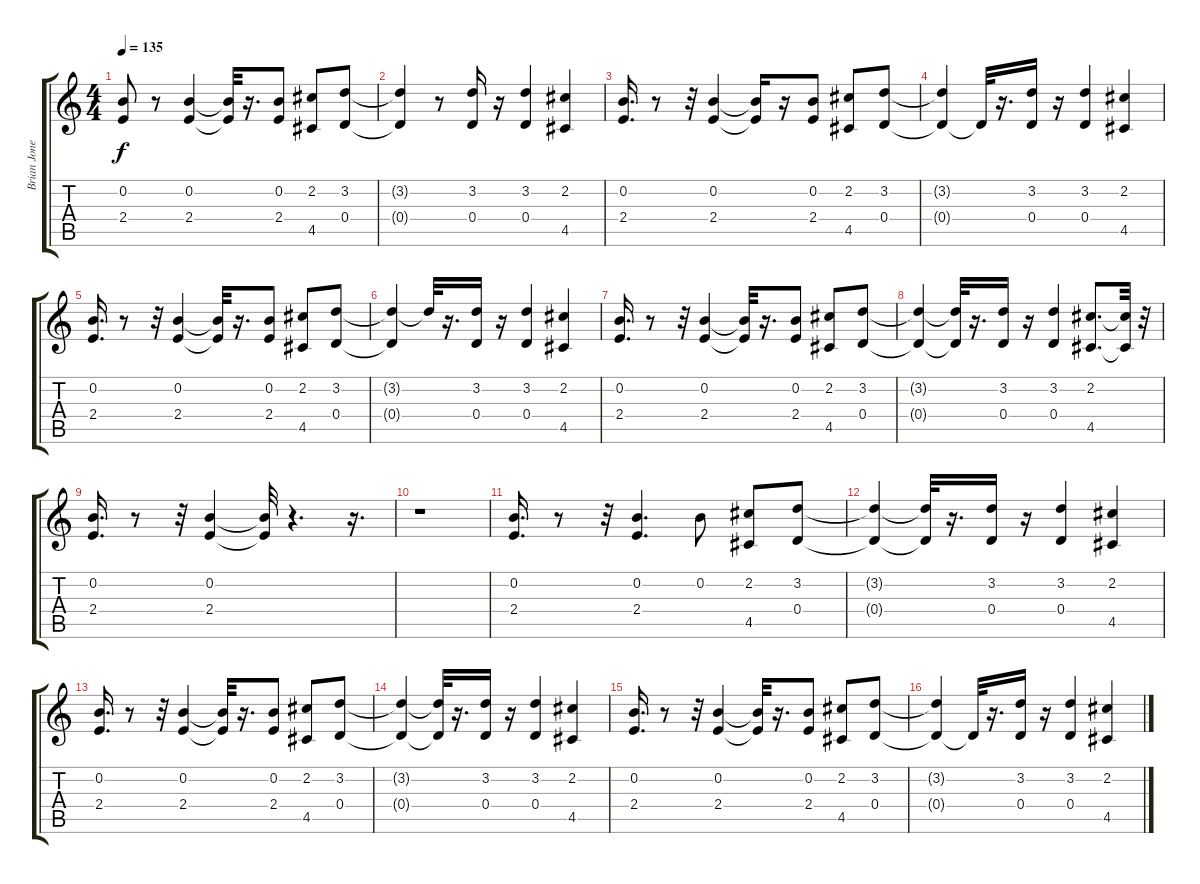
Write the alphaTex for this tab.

\track ("Brian Jones - Rhythm" "Brian Jone") {instrument electricguitarclean}
\staff {score tabs}
\tuning (E4 B3 G3 D3 A2 E2) {hide}
\ts (4 4)
\tempo 135
\clef g2
\ks c
(0.2 2.4).8{dy f} r.8 (0.2 2.4).4 (0.2{t} 2.4{t}).32 r.16{d} (0.2 2.4).8 (2.2 4.5).8 (3.2 0.4).8 |
(3.2{t} 0.4{t}).4 r.8 (3.2 0.4).16 r.16 (3.2 0.4).4 (2.2 4.5).4 |
(0.2 2.4).16{d} r.8 r.32 (0.2 2.4).4 (0.2{t} 2.4{t}).16 r.16 (0.2 2.4).8 (2.2 4.5).8 (3.2 0.4).8 |
(3.2{t} 0.4{t}).4 0.4{t}.32 r.16{d} (3.2 0.4).16 r.16 (3.2 0.4).4 (2.2 4.5).4 |
(0.2 2.4).16{d} r.8 r.32 (0.2 2.4).4 (0.2{t} 2.4{t}).32 r.16{d} (0.2 2.4).8 (2.2 4.5).8 (3.2 0.4).8 |
(3.2{t} 0.4{t}).4 3.2{t}.32 r.16{d} (3.2 0.4).16 r.16 (3.2 0.4).4 (2.2 4.5).4 |
(0.2 2.4).16{d} r.8 r.32 (0.2 2.4).4 (0.2{t} 2.4{t}).32 r.16{d} (0.2 2.4).8 (2.2 4.5).8 (3.2 0.4).8 |
(3.2{t} 0.4{t}).4 (3.2{t} 0.4{t}).32 r.16{d} (3.2 0.4).16 r.16 (3.2 0.4).4 (2.2 4.5).8{d} (2.2{t} 4.5{t}).32 r.32 |
(0.2 2.4).16{d} r.8 r.32 (0.2 2.4).4 (0.2{t} 2.4{t}).32 r.4{d} r.16{d} |
r.1 |
(0.2 2.4).16{d} r.8 r.32 (0.2 2.4).4{d} 0.2.8 (2.2 4.5).8 (3.2 0.4).8 |
(3.2{t} 0.4{t}).4 (3.2{t} 0.4{t}).32 r.16{d} (3.2 0.4).16 r.16 (3.2 0.4).4 (2.2 4.5).4 |
(0.2 2.4).16{d} r.8 r.32 (0.2 2.4).4 (0.2{t} 2.4{t}).32 r.16{d} (0.2 2.4).8 (2.2 4.5).8 (3.2 0.4).8 |
(3.2{t} 0.4{t}).4 (3.2{t} 0.4{t}).32 r.16{d} (3.2 0.4).16 r.16 (3.2 0.4).4 (2.2 4.5).4 |
(0.2 2.4).16{d} r.8 r.32 (0.2 2.4).4 (0.2{t} 2.4{t}).32 r.16{d} (0.2 2.4).8 (2.2 4.5).8 (3.2 0.4).8 |
(3.2{t} 0.4{t}).4 0.4{t}.32 r.16{d} (3.2 0.4).16 r.16 (3.2 0.4).4 (2.2 4.5).4
